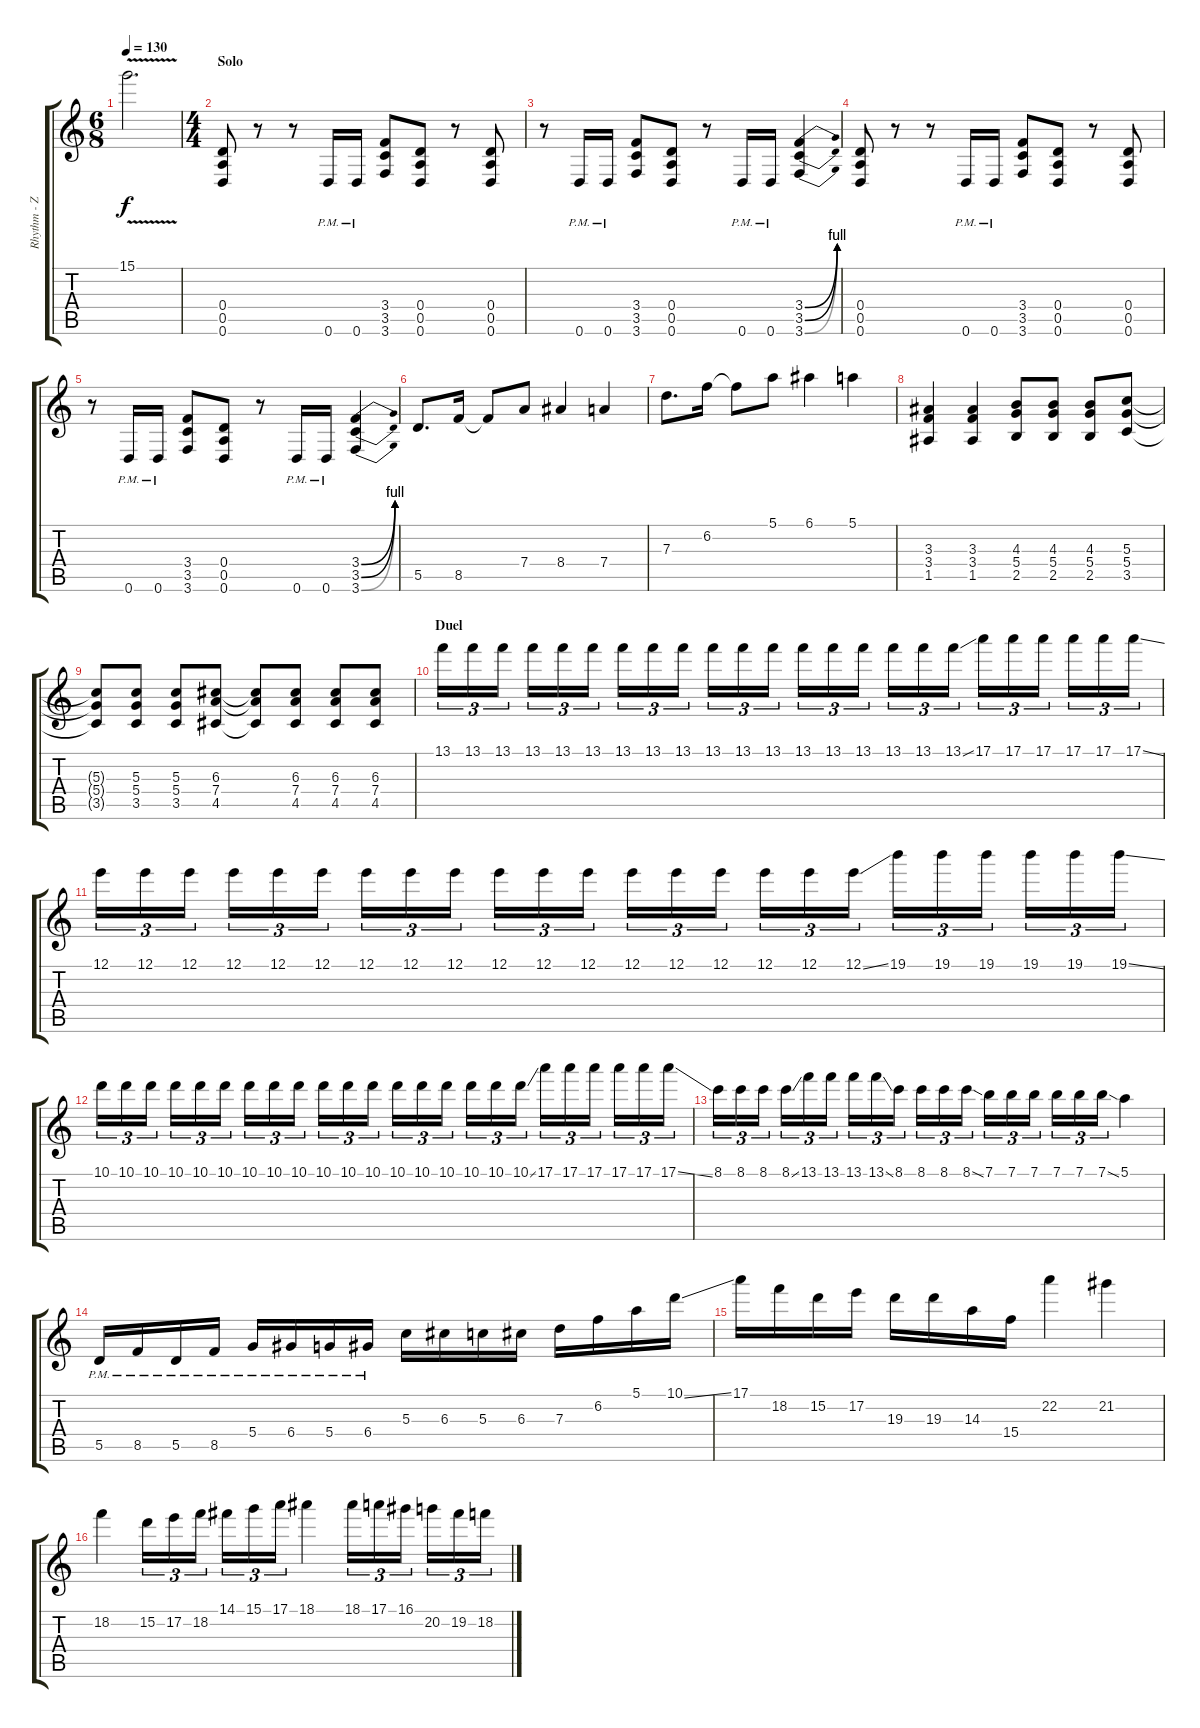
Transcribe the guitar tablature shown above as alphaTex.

\track ("Rhythm - Zacky Vengeance" "Rhythm - Z") {instrument distortionguitar}
\staff {score tabs}
\tuning (E4 B3 G3 D3 A2 D2) {hide}
\ts (6 8)
\tempo 130
\clef g2
\ks c
15.1{v}.2{d dy f} |
\ts (4 4)
\section ("" "Solo")
(0.4 0.5 0.6).8 r.8 r.8 0.6{pm}.16 0.6{pm}.16 (3.4 3.5 3.6).8 (0.4 0.5 0.6).8 r.8 (0.4 0.5 0.6).8 |
r.8 0.6{pm}.16 0.6{pm}.16 (3.4 3.5 3.6).8 (0.4 0.5 0.6).8 r.8 0.6{pm}.16 0.6{pm}.16 (3.4{be (bend 0 0 60 4)} 3.5{be (bend 0 0 60 4)} 3.6{be (bend 0 0 60 4)}).4 |
(0.4 0.5 0.6).8 r.8 r.8 0.6{pm}.16 0.6{pm}.16 (3.4 3.5 3.6).8 (0.4 0.5 0.6).8 r.8 (0.4 0.5 0.6).8 |
r.8 0.6{pm}.16 0.6{pm}.16 (3.4 3.5 3.6).8 (0.4 0.5 0.6).8 r.8 0.6{pm}.16 0.6{pm}.16 (3.4{be (bend 0 0 60 4)} 3.5{be (bend 0 0 60 4)} 3.6{be (bend 0 0 60 4)}).4 |
5.5.8{d} 8.5.16 8.5{t}.8 7.4.8 8.4.4 7.4.4 |
7.3.8{d} 6.2.16 6.2{t}.8 5.1.8 6.1.4 5.1.4 |
(3.3 3.4 1.5).4 (3.3 3.4 1.5).4 (4.3 5.4 2.5).8 (4.3 5.4 2.5).8 (4.3 5.4 2.5).8 (5.3 5.4 3.5).8 |
(5.3{t} 5.4{t} 3.5{t}).8 (5.3 5.4 3.5).8 (5.3 5.4 3.5).8 (6.3 7.4 4.5).8 (6.3{t} 7.4{t} 4.5{t}).8 (6.3 7.4 4.5).8 (6.3 7.4 4.5).8 (6.3 7.4 4.5).8 |
\section ("" "Duel")
13.1.16{tu (3 2)} 13.1.16{tu (3 2)} 13.1.16{tu (3 2)} 13.1.16{tu (3 2)} 13.1.16{tu (3 2)} 13.1.16{tu (3 2)} 13.1.16{tu (3 2)} 13.1.16{tu (3 2)} 13.1.16{tu (3 2)} 13.1.16{tu (3 2)} 13.1.16{tu (3 2)} 13.1.16{tu (3 2)} 13.1.16{tu (3 2)} 13.1.16{tu (3 2)} 13.1.16{tu (3 2)} 13.1.16{tu (3 2)} 13.1.16{tu (3 2)} 13.1{ss}.16{tu (3 2)} 17.1.16{tu (3 2)} 17.1.16{tu (3 2)} 17.1.16{tu (3 2)} 17.1.16{tu (3 2)} 17.1.16{tu (3 2)} 17.1{ss}.16{tu (3 2)} |
12.1.16{tu (3 2)} 12.1.16{tu (3 2)} 12.1.16{tu (3 2)} 12.1.16{tu (3 2)} 12.1.16{tu (3 2)} 12.1.16{tu (3 2)} 12.1.16{tu (3 2)} 12.1.16{tu (3 2)} 12.1.16{tu (3 2)} 12.1.16{tu (3 2)} 12.1.16{tu (3 2)} 12.1.16{tu (3 2)} 12.1.16{tu (3 2)} 12.1.16{tu (3 2)} 12.1.16{tu (3 2)} 12.1.16{tu (3 2)} 12.1.16{tu (3 2)} 12.1{ss}.16{tu (3 2)} 19.1.16{tu (3 2)} 19.1.16{tu (3 2)} 19.1.16{tu (3 2)} 19.1.16{tu (3 2)} 19.1.16{tu (3 2)} 19.1{ss}.16{tu (3 2)} |
10.1.16{tu (3 2)} 10.1.16{tu (3 2)} 10.1.16{tu (3 2)} 10.1.16{tu (3 2)} 10.1.16{tu (3 2)} 10.1.16{tu (3 2)} 10.1.16{tu (3 2)} 10.1.16{tu (3 2)} 10.1.16{tu (3 2)} 10.1.16{tu (3 2)} 10.1.16{tu (3 2)} 10.1.16{tu (3 2)} 10.1.16{tu (3 2)} 10.1.16{tu (3 2)} 10.1.16{tu (3 2)} 10.1.16{tu (3 2)} 10.1.16{tu (3 2)} 10.1{ss}.16{tu (3 2)} 17.1.16{tu (3 2)} 17.1.16{tu (3 2)} 17.1.16{tu (3 2)} 17.1.16{tu (3 2)} 17.1.16{tu (3 2)} 17.1{ss}.16{tu (3 2)} |
8.1.16{tu (3 2)} 8.1.16{tu (3 2)} 8.1.16{tu (3 2)} 8.1{ss}.16{tu (3 2)} 13.1.16{tu (3 2)} 13.1.16{tu (3 2)} 13.1.16{tu (3 2)} 13.1{ss}.16{tu (3 2)} 8.1.16{tu (3 2)} 8.1.16{tu (3 2)} 8.1.16{tu (3 2)} 8.1{ss}.16{tu (3 2)} 7.1.16{tu (3 2)} 7.1.16{tu (3 2)} 7.1.16{tu (3 2)} 7.1.16{tu (3 2)} 7.1.16{tu (3 2)} 7.1{ss}.16{tu (3 2)} 5.1.4 |
5.5{pm}.16 8.5{pm}.16 5.5{pm}.16 8.5{pm}.16 5.4{pm}.16 6.4{pm}.16 5.4{pm}.16 6.4{pm}.16 5.3.16 6.3.16 5.3.16 6.3.16 7.3.16 6.2.16 5.1.16 10.1{ss}.16 |
17.1.16 18.2.16 15.2.16 17.2.16 19.3.16 19.3.16 14.3.16 15.4.16 22.2.4 21.2.4 |
18.2.4 15.2.16{tu (3 2)} 17.2.16{tu (3 2)} 18.2.16{tu (3 2)} 14.1.16{tu (3 2)} 15.1.16{tu (3 2)} 17.1.16{tu (3 2)} 18.1.4 18.1.16{tu (3 2)} 17.1.16{tu (3 2)} 16.1.16{tu (3 2)} 20.2.16{tu (3 2)} 19.2.16{tu (3 2)} 18.2.16{tu (3 2)}
